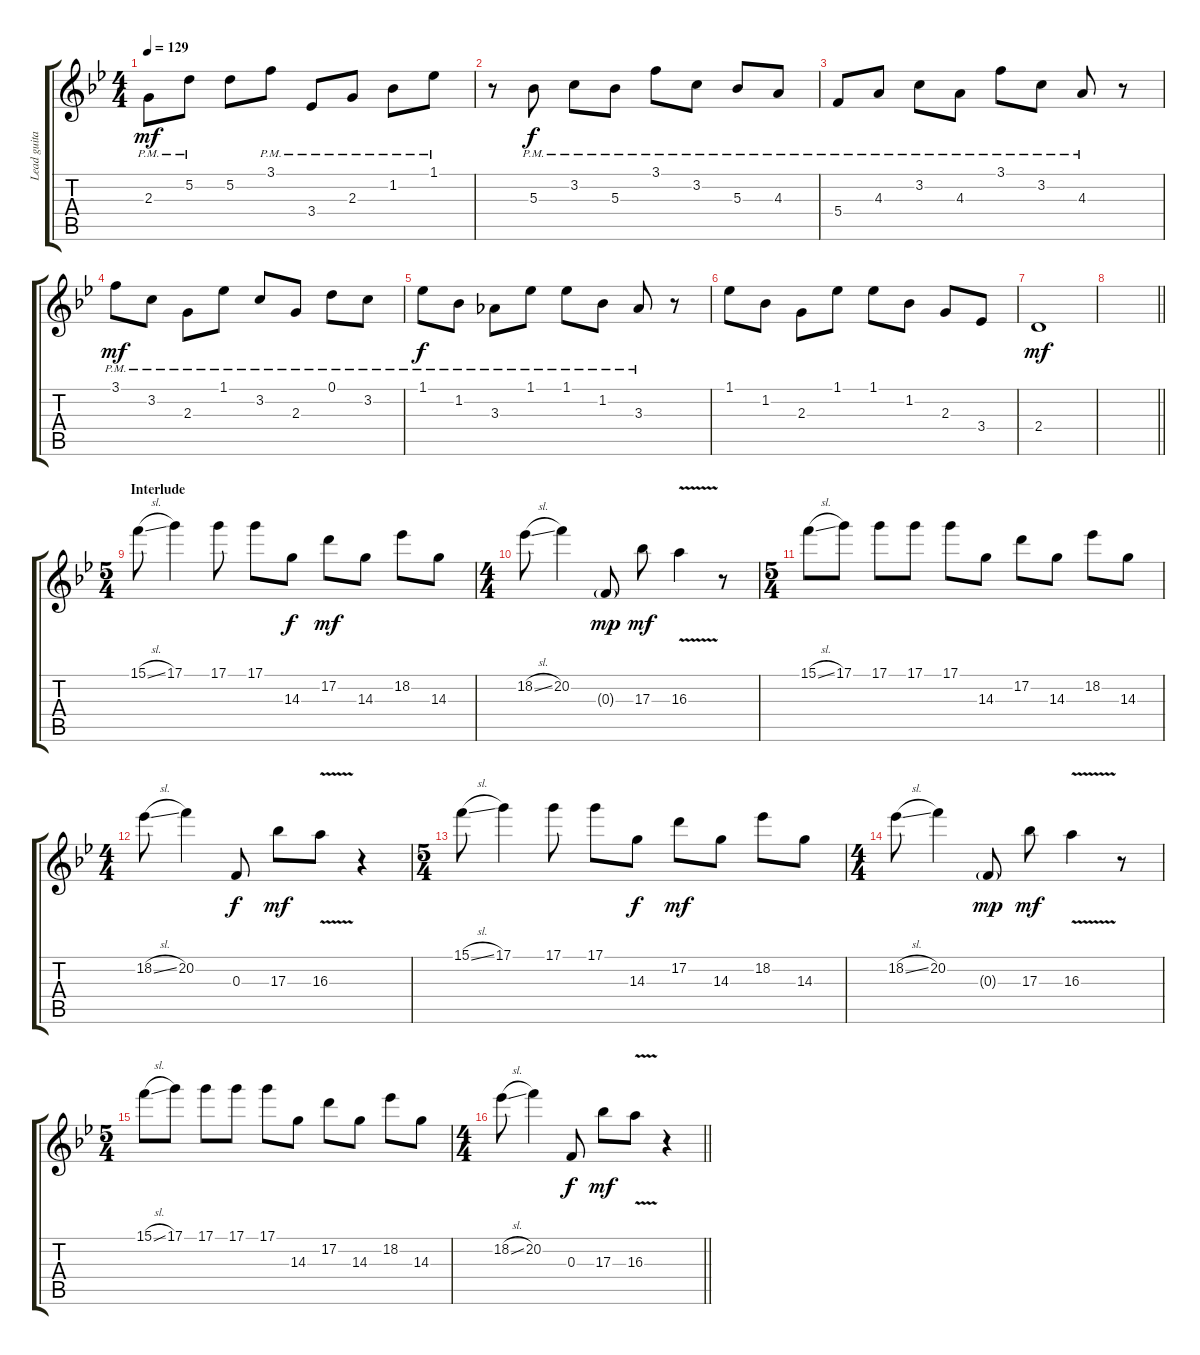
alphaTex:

\track ("Lead guitar (drive)" "Lead guita") {instrument overdrivenguitar}
\staff {score tabs}
\tuning (D4 A3 F3 C3 G2 C2) {hide}
\ts (4 4)
\tempo 129
\clef g2
\ks bb
2.3{pm}.8{dy mf} 5.2{pm}.8 5.2.8 3.1{pm}.8 3.4{pm}.8 2.3{pm}.8 1.2{pm}.8 1.1{pm}.8 |
r.8 5.3{pm}.8{dy f} 3.2{pm}.8 5.3{pm}.8 3.1{pm}.8 3.2{pm}.8 5.3{pm}.8 4.3{pm}.8 |
5.4{pm}.8 4.3{pm}.8 3.2{pm}.8 4.3{pm}.8 3.1{pm}.8 3.2{pm}.8 4.3{pm}.8 r.8 |
3.1{pm}.8{dy mf} 3.2{pm}.8 2.3{pm}.8 1.1{pm}.8 3.2{pm}.8 2.3{pm}.8 0.1{pm}.8 3.2{pm}.8 |
1.1{pm}.8{dy f} 1.2{pm}.8 3.3{pm}.8 1.1{pm}.8 1.1{pm}.8 1.2{pm}.8 3.3{pm}.8 r.8 |
1.1.8 1.2.8 2.3.8 1.1.8 1.1.8 1.2.8 2.3.8 3.4.8 |
2.4.1{dy mf} |
\barLineRight lightlight
|
\ts (5 4)
\section ("" "Interlude")
15.1{sl}.8 17.1.4 17.1.8 17.1.8 14.3.8{dy f} 17.2.8{dy mf} 14.3.8 18.2.8 14.3.8 |
\ts (4 4)
18.2{sl}.8 20.2.4 0.3{g}.8{dy mp} 17.3.8{dy mf} 16.3{v}.4 r.8 |
\ts (5 4)
15.1{sl}.8 17.1.8 17.1.8 17.1.8 17.1.8 14.3.8 17.2.8 14.3.8 18.2.8 14.3.8 |
\ts (4 4)
18.2{sl}.8 20.2.4 0.3.8{dy f} 17.3.8{dy mf} 16.3{v}.8 r.4 |
\ts (5 4)
15.1{sl}.8 17.1.4 17.1.8 17.1.8 14.3.8{dy f} 17.2.8{dy mf} 14.3.8 18.2.8 14.3.8 |
\ts (4 4)
18.2{sl}.8 20.2.4 0.3{g}.8{dy mp} 17.3.8{dy mf} 16.3{v}.4 r.8 |
\ts (5 4)
15.1{sl}.8 17.1.8 17.1.8 17.1.8 17.1.8 14.3.8 17.2.8 14.3.8 18.2.8 14.3.8 |
\ts (4 4)
\barLineRight lightlight
18.2{sl}.8 20.2.4 0.3.8{dy f} 17.3.8{dy mf} 16.3{v}.8 r.4
